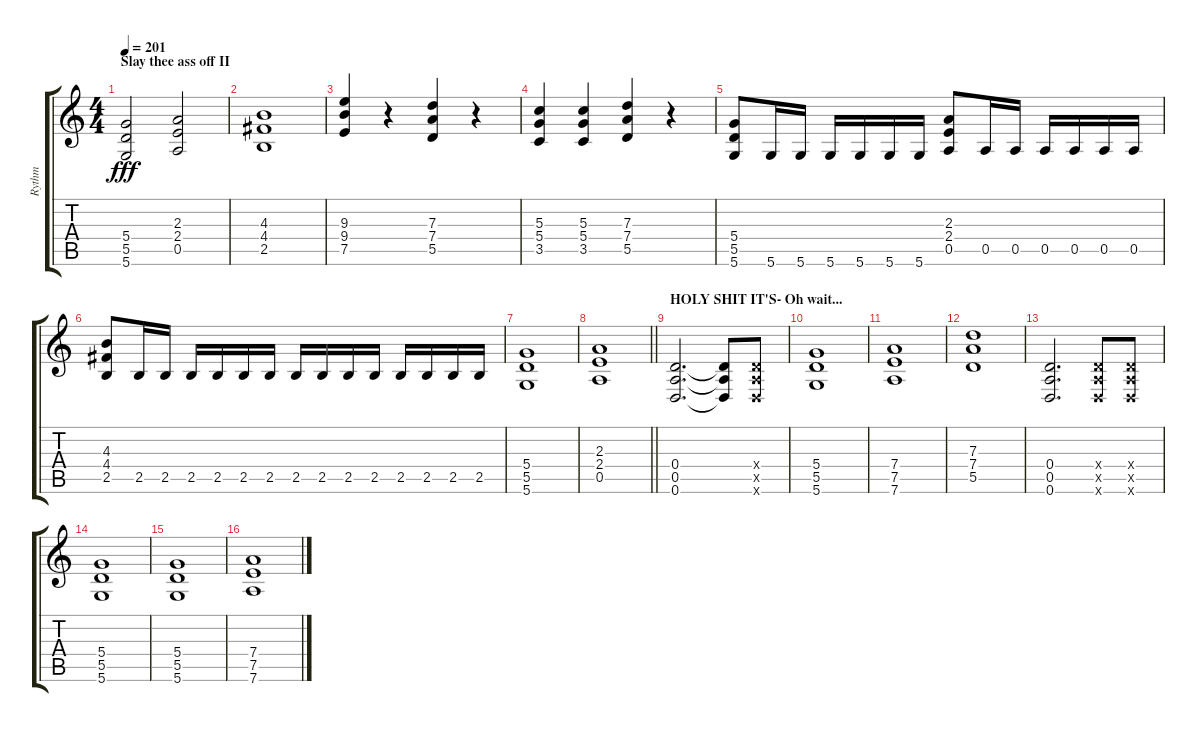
\track ("Rythm" "Rythm") {instrument distortionguitar}
\staff {score tabs}
\tuning (E4 B3 G3 D3 A2 D2) {hide}
\ts (4 4)
\section ("" "Slay thee ass off II")
\tempo 201
\clef g2
\ks c
(5.4 5.5 5.6).2{dy fff} (2.3 2.4 0.5).2 |
(4.3 4.4 2.5).1 |
(9.3 9.4 7.5).4 r.4 (7.3 7.4 5.5).4 r.4 |
(5.3 5.4 3.5).4 (5.3 5.4 3.5).4 (7.3 7.4 5.5).4 r.4 |
(5.4 5.5 5.6).8 5.6.16 5.6.16 5.6.16 5.6.16 5.6.16 5.6.16 (2.3 2.4 0.5).8 0.5.16 0.5.16 0.5.16 0.5.16 0.5.16 0.5.16 |
(4.3 4.4 2.5).8 2.5.16 2.5.16 2.5.16 2.5.16 2.5.16 2.5.16 2.5.16 2.5.16 2.5.16 2.5.16 2.5.16 2.5.16 2.5.16 2.5.16 |
(5.4 5.5 5.6).1 |
\barLineRight lightlight
(2.3 2.4 0.5).1 |
\section ("" "HOLY SHIT IT'S- Oh wait...")
(0.4 0.5 0.6).2{d} (0.4{t} 0.5{t} 0.6{t}).8 (0.4{x} 0.5{x} 0.6{x}).8 |
(5.4 5.5 5.6).1 |
(7.4 7.5 7.6).1 |
(7.3 7.4 5.5).1 |
(0.4 0.5 0.6).2{d} (0.4{x} 0.5{x} 0.6{x}).8 (0.4{x} 0.5{x} 0.6{x}).8 |
(5.4 5.5 5.6).1 |
(5.4 5.5 5.6).1 |
(7.4 7.5 7.6).1
